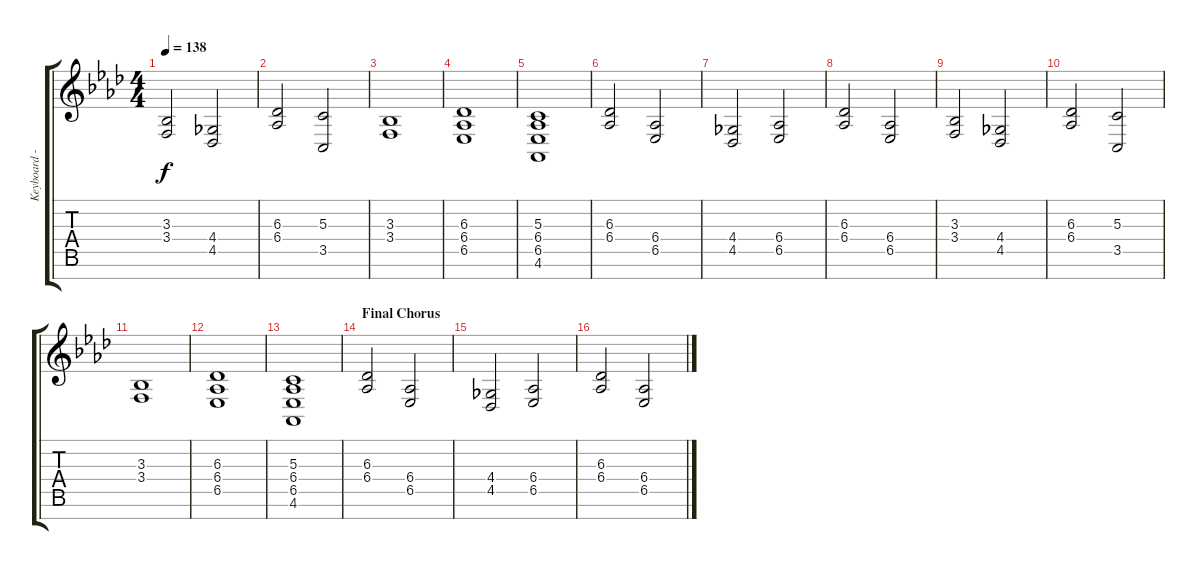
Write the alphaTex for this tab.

\track ("Keyboard - Geoff Downes" "Keyboard -") {instrument stringensemble1}
\staff {score tabs}
\tuning (E4 B3 G3 D3 A2 E2 B1) {hide}
\ts (4 4)
\tempo 138
\clef g2
\ks ab
(3.3 3.4).2{dy f} (4.4 4.5).2 |
(6.3 6.4).2 (5.3 3.5).2 |
(3.3 3.4).1 |
(6.3 6.4 6.5).1 |
(5.3 6.4 6.5 4.6).1 |
(6.3 6.4).2 (6.4 6.5).2 |
(4.4 4.5).2 (6.4 6.5).2 |
(6.3 6.4).2 (6.4 6.5).2 |
(3.3 3.4).2 (4.4 4.5).2 |
(6.3 6.4).2 (5.3 3.5).2 |
(3.3 3.4).1 |
(6.3 6.4 6.5).1 |
(5.3 6.4 6.5 4.6).1 |
\section ("" "Final Chorus")
(6.3 6.4).2 (6.4 6.5).2 |
(4.4 4.5).2 (6.4 6.5).2 |
(6.3 6.4).2 (6.4 6.5).2
